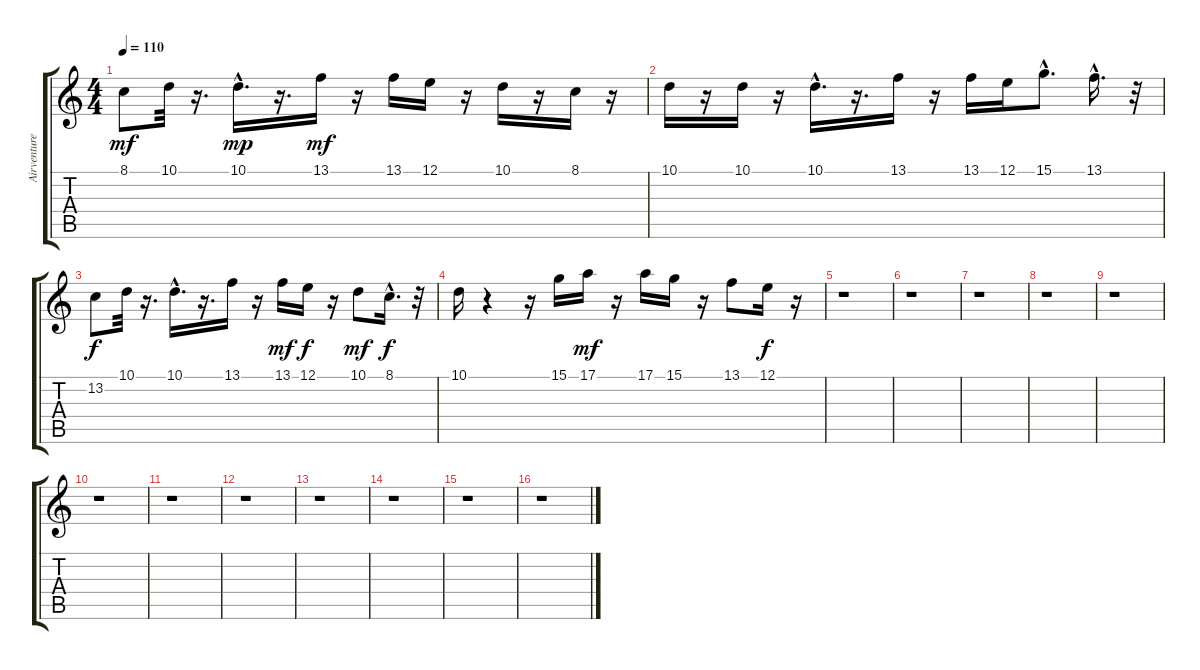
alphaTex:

\track ("Airventure" "Airventure") {instrument piccolo}
\staff {score tabs}
\tuning (E4 B3 G3 D3 A2 E2) {hide}
\ts (4 4)
\tempo 110
\clef g2
\ks c
8.1.8{dy mf} 10.1.32 r.16{d} 10.1{hac}.16{d dy mp} r.16{d} 13.1.16{dy mf} r.16 13.1.16 12.1.16 r.16 10.1.16 r.16 8.1.16 r.16 |
10.1.16 r.16 10.1.16 r.16 10.1{hac}.16{d} r.16{d} 13.1.16 r.16 13.1.16 12.1.16 15.1{hac}.8{d} 13.1{hac}.16{d} r.32 |
13.2.8{dy f} 10.1.32 r.16{d} 10.1{hac}.16{d} r.16{d} 13.1.16 r.16 13.1.16{dy mf} 12.1.16{dy f} r.16 10.1.8{dy mf} 8.1{hac}.16{d dy f} r.32 |
10.1.16 r.4 r.16 15.1.16 17.1.16{dy mf} r.16 17.1.16 15.1.16 r.16 13.1.8 12.1.16{dy f} r.16 |
r.1 |
r.1 |
r.1 |
r.1 |
r.1 |
r.1 |
r.1 |
r.1 |
r.1 |
r.1 |
r.1 |
r.1
